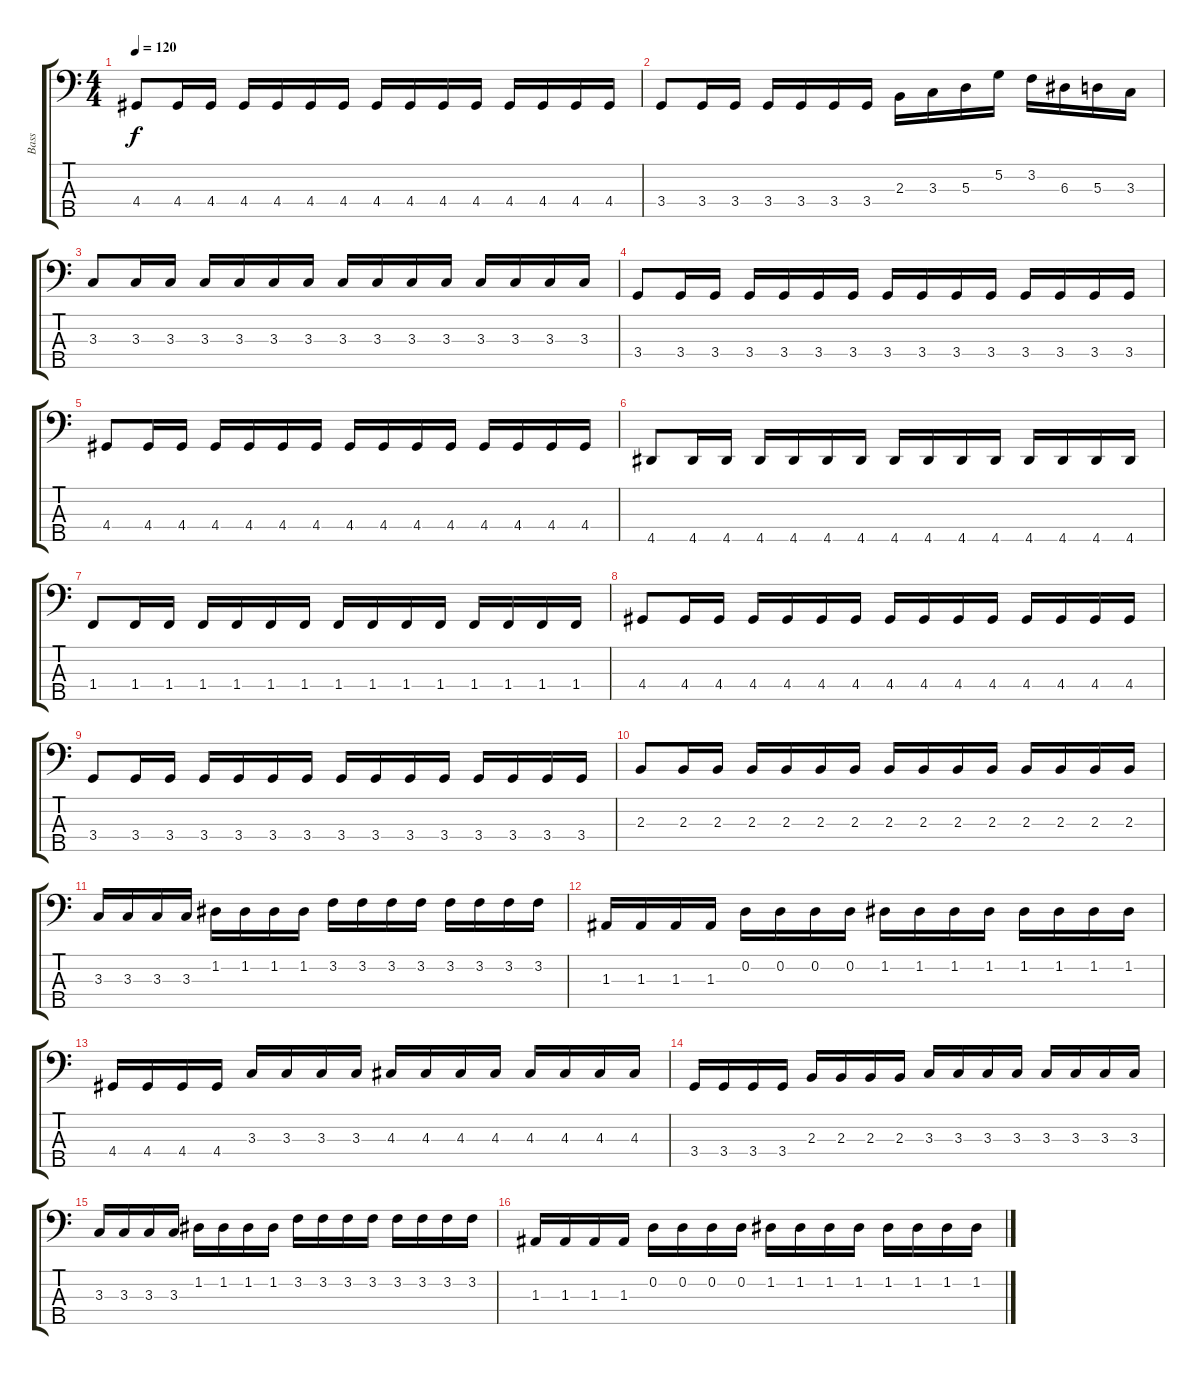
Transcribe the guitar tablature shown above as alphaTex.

\track ("Bass" "Bass") {instrument electricbassfinger}
\staff {score tabs}
\tuning (G2 D2 A1 E1 B0) {hide}
\ts (4 4)
\tempo 120
\clef f4
\ks c
4.4.8{dy f} 4.4.16 4.4.16 4.4.16 4.4.16 4.4.16 4.4.16 4.4.16 4.4.16 4.4.16 4.4.16 4.4.16 4.4.16 4.4.16 4.4.16 |
3.4.8 3.4.16 3.4.16 3.4.16 3.4.16 3.4.16 3.4.16 2.3.16 3.3.16 5.3.16 5.2.16 3.2.16 6.3.16 5.3.16 3.3.16 |
3.3.8 3.3.16 3.3.16 3.3.16 3.3.16 3.3.16 3.3.16 3.3.16 3.3.16 3.3.16 3.3.16 3.3.16 3.3.16 3.3.16 3.3.16 |
3.4.8 3.4.16 3.4.16 3.4.16 3.4.16 3.4.16 3.4.16 3.4.16 3.4.16 3.4.16 3.4.16 3.4.16 3.4.16 3.4.16 3.4.16 |
4.4.8 4.4.16 4.4.16 4.4.16 4.4.16 4.4.16 4.4.16 4.4.16 4.4.16 4.4.16 4.4.16 4.4.16 4.4.16 4.4.16 4.4.16 |
4.5.8 4.5.16 4.5.16 4.5.16 4.5.16 4.5.16 4.5.16 4.5.16 4.5.16 4.5.16 4.5.16 4.5.16 4.5.16 4.5.16 4.5.16 |
1.4.8 1.4.16 1.4.16 1.4.16 1.4.16 1.4.16 1.4.16 1.4.16 1.4.16 1.4.16 1.4.16 1.4.16 1.4.16 1.4.16 1.4.16 |
4.4.8 4.4.16 4.4.16 4.4.16 4.4.16 4.4.16 4.4.16 4.4.16 4.4.16 4.4.16 4.4.16 4.4.16 4.4.16 4.4.16 4.4.16 |
3.4.8 3.4.16 3.4.16 3.4.16 3.4.16 3.4.16 3.4.16 3.4.16 3.4.16 3.4.16 3.4.16 3.4.16 3.4.16 3.4.16 3.4.16 |
2.3.8 2.3.16 2.3.16 2.3.16 2.3.16 2.3.16 2.3.16 2.3.16 2.3.16 2.3.16 2.3.16 2.3.16 2.3.16 2.3.16 2.3.16 |
3.3.16 3.3.16 3.3.16 3.3.16 1.2.16 1.2.16 1.2.16 1.2.16 3.2.16 3.2.16 3.2.16 3.2.16 3.2.16 3.2.16 3.2.16 3.2.16 |
1.3.16 1.3.16 1.3.16 1.3.16 0.2.16 0.2.16 0.2.16 0.2.16 1.2.16 1.2.16 1.2.16 1.2.16 1.2.16 1.2.16 1.2.16 1.2.16 |
4.4.16 4.4.16 4.4.16 4.4.16 3.3.16 3.3.16 3.3.16 3.3.16 4.3.16 4.3.16 4.3.16 4.3.16 4.3.16 4.3.16 4.3.16 4.3.16 |
3.4.16 3.4.16 3.4.16 3.4.16 2.3.16 2.3.16 2.3.16 2.3.16 3.3.16 3.3.16 3.3.16 3.3.16 3.3.16 3.3.16 3.3.16 3.3.16 |
3.3.16 3.3.16 3.3.16 3.3.16 1.2.16 1.2.16 1.2.16 1.2.16 3.2.16 3.2.16 3.2.16 3.2.16 3.2.16 3.2.16 3.2.16 3.2.16 |
1.3.16 1.3.16 1.3.16 1.3.16 0.2.16 0.2.16 0.2.16 0.2.16 1.2.16 1.2.16 1.2.16 1.2.16 1.2.16 1.2.16 1.2.16 1.2.16
